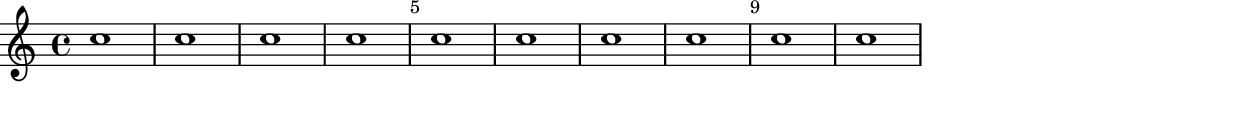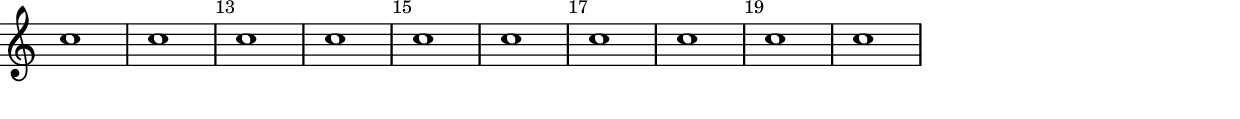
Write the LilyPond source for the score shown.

%% Generated by lilypond-book
%% Options: [exampleindent=10.16\mm,indent=0\mm,line-width=160\mm,paper-height=845.047\pt,paper-width=597.508\pt,papersize='(cons (* 597.508 pt) (* 845.047 pt))]
\include "lilypond-book-preamble.ly"


% ****************************************************************
% Start cut-&-pastable-section
% ****************************************************************

#(ly:set-option 'eps-box-padding 3.000000)



\paper {
  #(set-paper-size '(cons (* 597.508 pt) (* 845.047 pt)))
  indent = 0\mm
  line-width = 160\mm
  % offset the left padding, also add 1mm as lilypond creates cropped
  % images with a little space on the right
  line-width = #(- line-width (* mm  3.000000) (* mm 1))
}

\layout {
  
}




% ****************************************************************
% ly snippet:
% ****************************************************************
\sourcefilename "snippets/printing-bar-numbers-with-changing-regular-intervals.ly"
\sourcefileline 0
%% DO NOT EDIT this file manually; it was automatically
%% generated from the LilyPond Snippet Repository
%% (http://lsr.di.unimi.it).
%%
%% Make any changes in the LSR itself, or in
%% `Documentation/snippets/new/`, then run
%% `scripts/auxiliar/makelsr.pl`.
%%
%% This file is in the public domain.

\version "2.24.0"

\header {
%% Translation of GIT committish: a8a85e19654e46d725563e6deba44083ef137a2c
  texidocja = "
小節番号が表示される間隔は @code{@{set-bar-number-visibility@}} コンテキスト@c
関数を変更することで変更することもできます。
"
  doctitleja = "小節番号が表示される間隔を変更する"

%% Translation of GIT committish: 2f3474d9af596d677ed5b7ce720ae4d0954a6b51
  texidocit = "
Tramite la funzione di contesto @code{@{set-bar-number-visibility@}}
si possono modificare gli intervalli dei numeri di battuta.

"
  doctitleit = "Stampare i numeri di battuta a intervalli regolari variabili"


%% Translation of GIT committish: 41a008e75e2fe29536406cdf0d71c32a4606f2b8
  texidocfr = "
La fonction de contexte @code{set-bar-number-visibility} permet de
modifier la fréquence à laquelle les numéros de mesures s'impriment.
"

  doctitlefr = "Changement de la fréquence d'impression du numéro de mesure"

  lsrtags = "rhythms, text"

  texidoc = "
Using the @code{set-bar-number-visibility} context function, bar number
intervals can be changed.
"

  doctitle = "Printing bar numbers with changing regular intervals"
} % begin verbatim


\relative c' {
  \override Score.BarNumber.break-visibility = #end-of-line-invisible
  \context Score \applyContext #(set-bar-number-visibility 4)
  \repeat unfold 10 c'1
  \context Score \applyContext #(set-bar-number-visibility 2)
  \repeat unfold 10 c
}

\paper { tagline = ##f }



% ****************************************************************
% end ly snippet
% ****************************************************************
